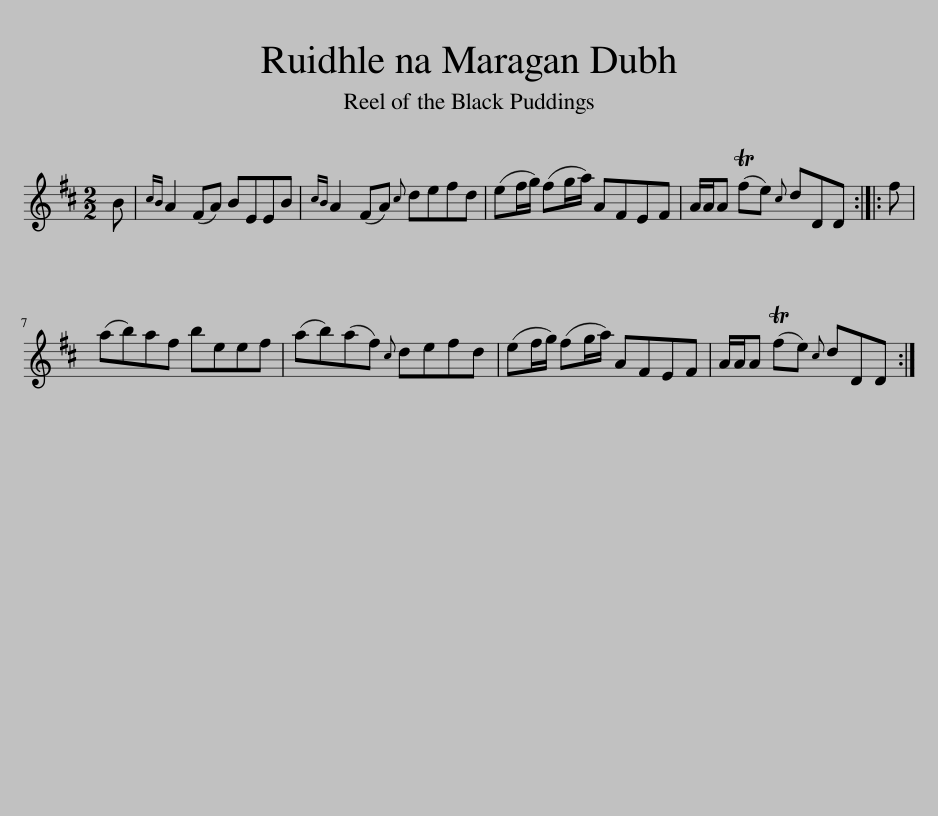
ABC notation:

X:1
L:1/8
M:2/2
I:linebreak $
K:D
V:1 treble
V:1
 B |{cB} A2 (FA) BEEB |{cB} A2 (FA){c} defd | (ef/g/) (fg/a/) AFEF | A/A/A (Tfe){c} dDD :: %5
 f |$ (ab)af beef | (ab)(af){c} defd | (ef/g/) (fg/a/) AFEF | A/A/A (Tfe){c} dDD :| %10
